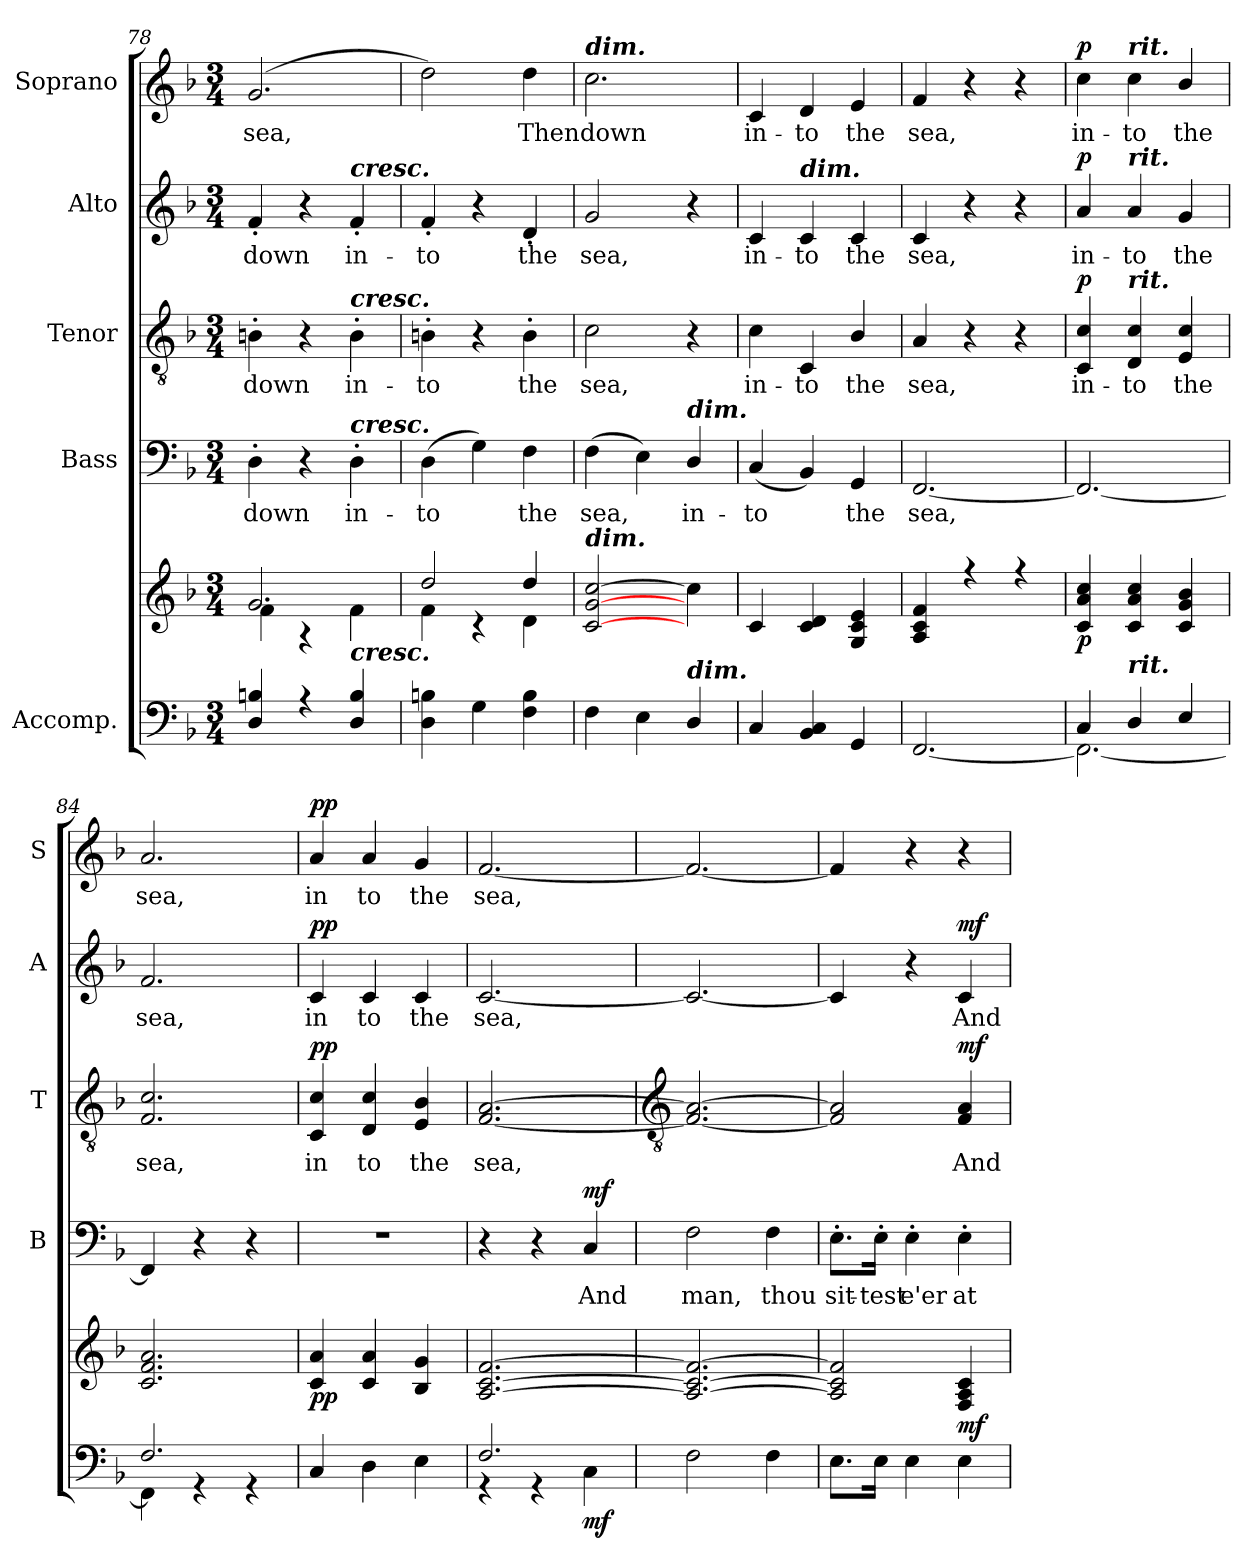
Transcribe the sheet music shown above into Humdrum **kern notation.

**kern	**kern	**dynam	**kern	**text	**dynam	**kern	**text	**dynam	**kern	**text	**dynam	**kern	**text	**dynam
*part5	*part5	*part5	*part4	*part4	*part4	*part3	*part3	*part3	*part2	*part2	*part2	*part1	*part1	*part1
*staff6	*staff5	*staff5/6	*staff4	*staff4	*staff4	*staff3	*staff3	*staff3	*staff2	*staff2	*staff2	*staff1	*staff1	*staff1
*I"Accomp.	*	*	*I"Bass	*	*	*I"Tenor	*	*	*I"Alto	*	*	*I"Soprano	*	*
*	*	*	*I'B	*	*	*I'T	*	*	*I'A	*	*	*I'S	*	*
*clefF4	*clefG2	*	*clefF4	*	*	*clefGv2	*	*	*clefG2	*	*	*clefG2	*	*
*k[b-]	*k[b-]	*	*k[b-]	*	*	*k[b-]	*	*	*k[b-]	*	*	*k[b-]	*	*
*F:	*F:	*	*F:	*	*	*F:	*	*	*F:	*	*	*F:	*	*
*M3/4	*M3/4	*	*M3/4	*	*	*M3/4	*	*	*M3/4	*	*	*M3/4	*	*
=78	=78	=78	=78	=78	=78	=78	=78	=78	=78	=78	=78	=78	=78	=78
*^	*	*	*	*	*	*	*	*	*	*	*	*	*	*
!	!LO:N:vis=1	!	!	!	!LO:LY:b	!	!	!LO:LY:b	!	!	!LO:LY:b	!	!	!LO:LY:b	!
*	*	*^	*	*	*	*	*	*	*	*	*	*	*	*	*
4D 4Bn	2.ryy	2.g/	4f\	.	4D'	down	.	4Bn'	down	.	4f'	down	.	(<2.g	sea,	.
4r	.	.	4r	.	4r	.	.	4r	.	.	4r	.	.	.	.	.
!	!	!	!	!	!	!	!	!	!	!	!LO:TX:a:Bi:t=cresc.	!	!	!	!	!
!	!	!	!	!	!	!	!	!LO:TX:a:Bi:t=cresc.	!	!	!	!	!	!	!	!
!	!	!	!	!	!LO:TX:a:Bi:t=cresc.	!	!	!	!	!	!	!	!	!	!	!
!LO:TX:a:Bi:t=cresc.	!	!	!	!	!	!	!	!	!	!	!	!	!	!	!	!
!	!	!	!	!	!	!LO:LY:b	!	!	!LO:LY:b	!	!	!LO:LY:b	!	!	!	!
4D 4B	.	.	4f\	.	4D'	in-	.	4B'	in-	.	4f'	in-	.	.	.	.
=79	=79	=79	=79	=79	=79	=79	=79	=79	=79	=79	=79	=79	=79	=79	=79	=79
!	!	!	!	!	!	!LO:LY:b	!	!	!LO:LY:b	!	!	!LO:LY:b	!	!	!	!
2.ryy	4D\ 4Bn\	2dd/	4f\	.	(4D	-to	.	4Bn'	-to	.	4f'	-to	.	2dd)	.	.
.	4G\	.	4r	.	4G)	.	.	4r	.	.	4r	.	.	.	.	.
!	!	!	!	!	!	!LO:LY:b	!	!	!LO:LY:b	!	!	!LO:LY:b	!	!	!LO:LY:b	!
.	4F\ 4B\	4dd/	4d\	.	4F	the	.	4B'	the	.	4d'	the	.	4dd	Then	.
=80	=80	=80	=80	=80	=80	=80	=80	=80	=80	=80	=80	=80	=80	=80	=80	=80
!	!	!	!	!	!	!	!	!	!	!	!	!	!	!LO:TX:a:Bi:t=dim.	!	!
!	!	!LO:TX:a:Bi:t=dim.	!	!	!	!	!	!	!	!	!	!	!	!	!	!
!LO:N:vis=1	!	!	!LO:N:vis=1	!	!	!LO:LY:b	!	!	!LO:LY:b	!	!	!LO:LY:b	!	!	!LO:LY:b	!
2.ryy	4F\	[2c/ [2g/ [2cc/	2.ryy	.	(>4F	sea,	.	2c	sea,	.	2g	sea,	.	2.cc	down	.
.	4E\	.	.	.	4E)	.	.	.	.	.	.	.	.	.	.	.
!	!	!	!	!	!LO:TX:a:Bi:t=dim.	!	!	!	!	!	!	!	!	!	!	!
!	!LO:TX:a:Bi:t=dim.	!	!	!	!	!	!	!	!	!	!	!	!	!	!	!
!	!	!	!	!	!	!LO:LY:b	!	!	!	!	!	!	!	!	!	!
.	4D/	4cc\]	.	.	4D/	in-	.	4r	.	.	4r	.	.	.	.	.
=81	=81	=81	=81	=81	=81	=81	=81	=81	=81	=81	=81	=81	=81	=81	=81	=81
!LO:N:vis=1	!	!	!LO:N:vis=1	!	!	!LO:LY:b	!	!	!LO:LY:b	!	!	!LO:LY:b	!	!	!LO:LY:b	!
2.ryy	4C/	4c/	2.ryy	.	(<4C	-to	.	4c	in-	.	4c	in-	.	4c	in-	.
!	!	!	!	!	!	!	!	!	!	!	!LO:TX:a:Bi:t=dim.	!	!	!	!	!
!	!	!	!	!	!	!	!	!	!LO:LY:b	!	!	!LO:LY:b	!	!	!LO:LY:b	!
.	4BB-/ 4C/	4c/ 4d/	.	.	4BB-)	.	.	4C	-to	.	4c	-to	.	4d	-to	.
!	!	!	!	!	!	!LO:LY:b	!	!	!LO:LY:b	!	!	!LO:LY:b	!	!	!LO:LY:b	!
.	4GG/	4G/ 4c/ 4e/	.	.	4GG	the	.	4B-/	the	.	4c	the	.	4e	the	.
=82	=82	=82	=82	=82	=82	=82	=82	=82	=82	=82	=82	=82	=82	=82	=82	=82
!LO:N:vis=1	!	!	!LO:N:vis=1	!	!	!LO:LY:b	!	!	!LO:LY:b	!	!	!LO:LY:b	!	!	!LO:LY:b	!
2.ryy	[2.FF/	4A/ 4c/ 4f/	2.ryy	.	[2.FF	sea,	.	4A	sea,	.	4c	sea,	.	4f	sea,	.
.	.	4r	.	.	.	.	.	4r	.	.	4r	.	.	4r	.	.
.	.	4r	.	.	.	.	.	4r	.	.	4r	.	.	4r	.	.
=83	=83	=83	=83	=83	=83	=83	=83	=83	=83	=83	=83	=83	=83	=83	=83	=83
!	!	!	!LO:N:vis=1	!LO:DY:b	!	!	!	!	!LO:LY:b	!LO:DY:b	!	!LO:LY:b	!LO:DY:b	!	!LO:LY:b	!LO:DY:b
4C/	2.FF\_	4c/ 4a/ 4cc/	2.ryy	p	2.FF_	.	.	4C 4c	in-	p	4a	in-	p	4cc	in-	p
!	!	!	!	!	!	!	!	!	!	!	!	!	!	!LO:TX:a:Bi:t=rit.	!	!
!	!	!	!	!	!	!	!	!	!	!	!LO:TX:a:Bi:t=rit.	!	!	!	!	!
!	!	!	!	!	!	!	!	!LO:TX:a:Bi:t=rit.	!	!	!	!	!	!	!	!
!	!	!LO:TX:b:Bi:t=rit.	!	!	!	!	!	!	!	!	!	!	!	!	!	!
!	!	!	!	!	!	!	!	!	!LO:LY:b	!	!	!LO:LY:b	!	!	!LO:LY:b	!
4D/	.	4c/ 4a/ 4cc/	.	.	.	.	.	4D 4c	-to	.	4a	-to	.	4cc	-to	.
!	!	!	!	!	!	!	!	!	!LO:LY:b	!	!	!LO:LY:b	!	!	!LO:LY:b	!
4E/	.	4c/ 4g/ 4b-/	.	.	.	.	.	4E 4c	the	.	4g	the	.	4b-/	the	.
=84	=84	=84	=84	=84	=84	=84	=84	=84	=84	=84	=84	=84	=84	=84	=84	=84
!	!	!	!LO:N:vis=1	!	!	!	!	!	!LO:LY:b	!	!	!LO:LY:b	!	!	!LO:LY:b	!
2.F/	4FF\]	2.c/ 2.f/ 2.a/	2.ryy	.	4FF]	.	.	2.F 2.c	sea,	.	2.f	sea,	.	2.a	sea,	.
.	4r	.	.	.	4r	.	.	.	.	.	.	.	.	.	.	.
.	4r	.	.	.	4r	.	.	.	.	.	.	.	.	.	.	.
=85	=85	=85	=85	=85	=85	=85	=85	=85	=85	=85	=85	=85	=85	=85	=85	=85
!LO:N:vis=1	!	!	!LO:N:vis=1	!LO:DY:b	!LO:N:vis=1	!	!	!	!LO:LY:b	!LO:DY:b	!	!LO:LY:b	!LO:DY:b	!	!LO:LY:b	!LO:DY:b
2.ryy	4C/	4c/ 4a/	2.ryy	pp	2.r	.	.	4C 4c	in	pp	4c	in	pp	4a	in	pp
!	!	!	!	!	!	!	!	!	!LO:LY:b	!	!	!LO:LY:b	!	!	!LO:LY:b	!
.	4D\	4c/ 4a/	.	.	.	.	.	4D 4c	to	.	4c	to	.	4a	to	.
!	!	!	!	!	!	!	!	!	!LO:LY:b	!	!	!LO:LY:b	!	!	!LO:LY:b	!
.	4E\	4B-/ 4g/	.	.	.	.	.	4E 4B-	the	.	4c	the	.	4g	the	.
=86	=86	=86	=86	=86	=86	=86	=86	=86	=86	=86	=86	=86	=86	=86	=86	=86
!	!	!	!LO:N:vis=1	!	!	!	!	!	!LO:LY:b	!	!	!LO:LY:b	!	!	!LO:LY:b	!
2.F/	4r	[2.A/ [2.c/ [2.f/	2.ryy	.	4r	.	.	[2.F [2.A	sea,	.	[2.c	sea,	.	[2.f	sea,	.
.	4r	.	.	.	4r	.	.	.	.	.	.	.	.	.	.	.
!	!	!	!	!LO:DY:b=2	!	!LO:LY:b	!LO:DY:b	!	!	!	!	!	!	!	!	!
.	4C\	.	.	mf	4C	And	mf	.	.	.	.	.	.	.	.	.
*v	*v	*	*	*	*	*	*	*	*	*	*	*	*	*	*	*
!!LO:LB:g=z
=87	=87	=87	=87	=87	=87	=87	=87	=87	=87	=87	=87	=87	=87	=87	=87
*	*	*	*	*	*	*	*clefGv2	*	*	*	*	*	*	*	*
*^	*	*	*	*	*	*	*	*	*	*	*	*	*	*	*
!	!	!	!LO:N:vis=1	!	!	!LO:LY:b	!	!	!	!	!	!	!	!	!	!
*v	*v	*	*	*	*	*	*	*	*	*	*	*	*	*	*	*
2F\	2.A/_ 2.c/_ 2.f/_	2.ryy	.	2F	man,	.	2.F_ 2.A_	.	.	2.c_	.	.	2.f_	.	.
!	!	!	!	!	!LO:LY:b	!	!	!	!	!	!	!	!	!	!
4F\	.	.	.	4F	thou	.	.	.	.	.	.	.	.	.	.
=88	=88	=88	=88	=88	=88	=88	=88	=88	=88	=88	=88	=88	=88	=88	=88
!	!	!LO:N:vis=1	!	!	!LO:LY:b	!	!	!	!	!	!	!	!	!	!
8.E\L	2A/] 2c/] 2f/]	2.ryy	.	8.E'\L	sit-	.	2F] 2A]	.	.	4c]	.	.	4f]	.	.
!	!	!	!	!	!LO:LY:b	!	!	!	!	!	!	!	!	!	!
16E\J	.	.	.	16E'\Jk	-test	.	.	.	.	.	.	.	.	.	.
!	!	!	!	!	!LO:LY:b	!	!	!	!	!	!	!	!	!	!
4E\	.	.	.	4E'	e'er	.	.	.	.	4r	.	.	4r	.	.
!	!	!	!LO:DY:b	!	!LO:LY:b	!	!	!LO:LY:b	!LO:DY:b	!	!LO:LY:b	!LO:DY:b	!	!	!
4E\	4F/ 4A/ 4c/	.	mf	4E'	at	.	4F 4A	And	mf	4c	And	mf	4r	.	.
*	*v	*v	*	*	*	*	*	*	*	*	*	*	*	*	*
=	=	=	=	=	=	=	=	=	=	=	=	=	=	=
*-	*-	*-	*-	*-	*-	*-	*-	*-	*-	*-	*-	*-	*-	*-
